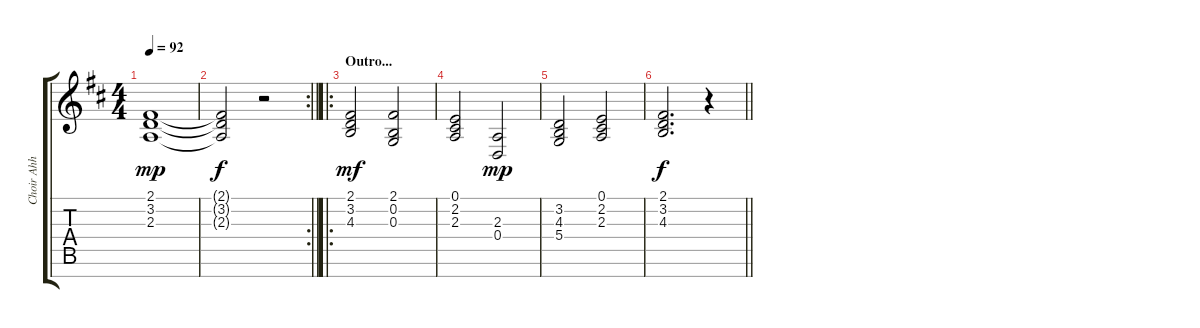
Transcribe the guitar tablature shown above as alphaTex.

\track ("Choir Ahh" "Choir Ahh") {instrument choiraahs}
\staff {score tabs}
\tuning (E4 B3 G3 D3 A2 E2 B1) {hide}
\ts (4 4)
\tempo 92
\clef g2
\ks d
(2.1 3.2 2.3).1{dy mp} |
\rc 2
\barLineRight lightlight
(2.1{t} 3.2{t} 2.3{t}).2{dy f} r.2 |
\ro
\section ("" "Outro...")
(2.1 3.2 4.3).2{dy mf} (2.1 0.2 0.3).2 |
(0.1 2.2 2.3).2 (2.3 0.4).2{dy mp} |
(3.2 4.3 5.4).2 (0.1 2.2 2.3).2 |
\barLineRight lightlight
(2.1 3.2 4.3).2{d dy f} r.4
